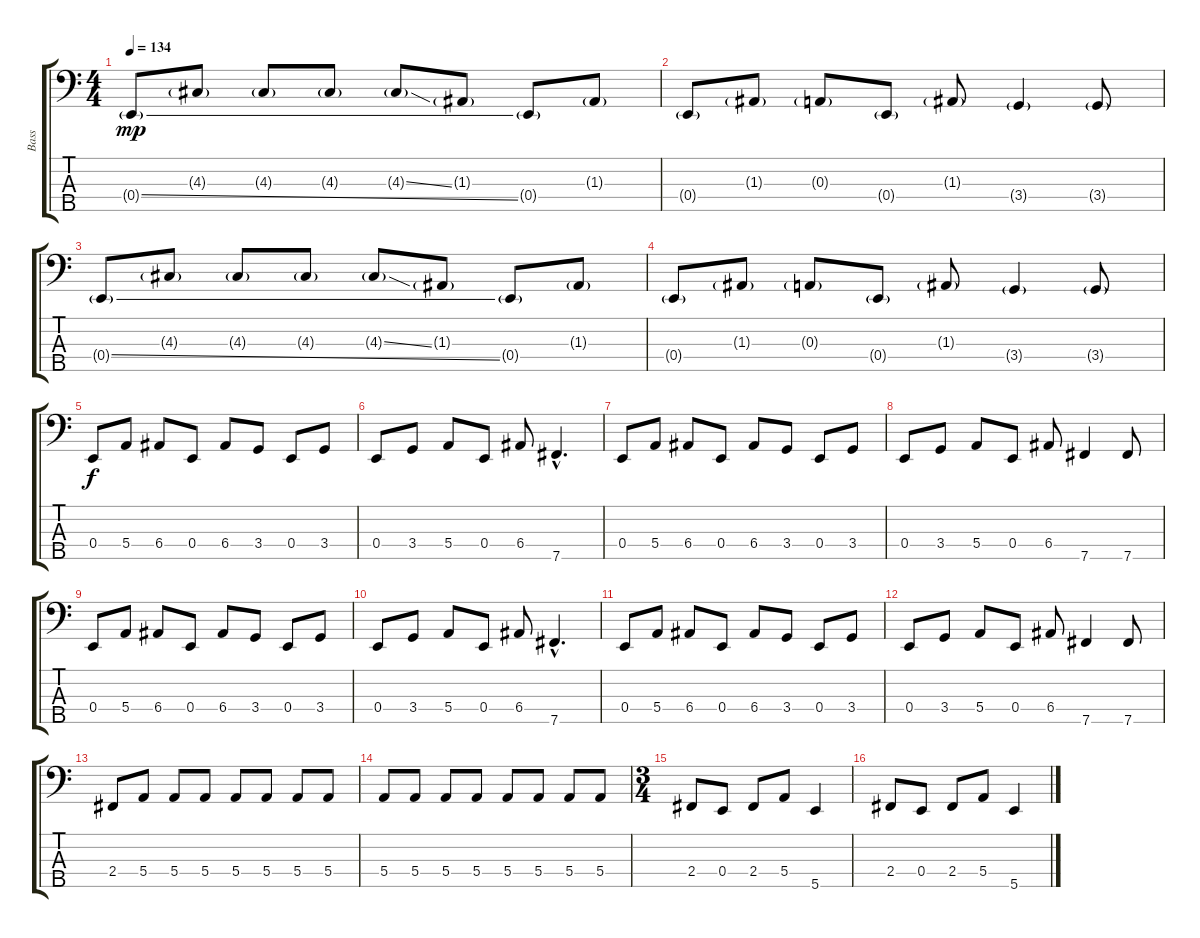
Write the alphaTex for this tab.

\track ("Bass" "Bass") {instrument electricbassfinger}
\staff {score tabs}
\tuning (G2 D2 A1 E1 B0) {hide}
\ts (4 4)
\tempo 134
\clef f4
\ks c
0.4{ss g}.8{dy mp} 4.3{g}.8 4.3{g}.8 4.3{g}.8 4.3{ss g}.8 1.3{g}.8 0.4{g}.8 1.3{g}.8 |
0.4{g}.8 1.3{g}.8 0.3{g}.8 0.4{g}.8 1.3{g}.8 3.4{g}.4 3.4{g}.8 |
0.4{ss g}.8 4.3{g}.8 4.3{g}.8 4.3{g}.8 4.3{ss g}.8 1.3{g}.8 0.4{g}.8 1.3{g}.8 |
0.4{g}.8 1.3{g}.8 0.3{g}.8 0.4{g}.8 1.3{g}.8 3.4{g}.4 3.4{g}.8 |
0.4.8{dy f} 5.4.8 6.4.8 0.4.8 6.4.8 3.4.8 0.4.8 3.4.8 |
0.4.8 3.4.8 5.4.8 0.4.8 6.4.8 7.5{hac}.4{d} |
0.4.8 5.4.8 6.4.8 0.4.8 6.4.8 3.4.8 0.4.8 3.4.8 |
0.4.8 3.4.8 5.4.8 0.4.8 6.4.8 7.5.4 7.5.8 |
0.4.8 5.4.8 6.4.8 0.4.8 6.4.8 3.4.8 0.4.8 3.4.8 |
0.4.8 3.4.8 5.4.8 0.4.8 6.4.8 7.5{hac}.4{d} |
0.4.8 5.4.8 6.4.8 0.4.8 6.4.8 3.4.8 0.4.8 3.4.8 |
0.4.8 3.4.8 5.4.8 0.4.8 6.4.8 7.5.4 7.5.8 |
2.4.8 5.4.8 5.4.8 5.4.8 5.4.8 5.4.8 5.4.8 5.4.8 |
5.4.8 5.4.8 5.4.8 5.4.8 5.4.8 5.4.8 5.4.8 5.4.8 |
\ts (3 4)
2.4.8 0.4.8 2.4.8 5.4.8 5.5.4 |
2.4.8 0.4.8 2.4.8 5.4.8 5.5.4
